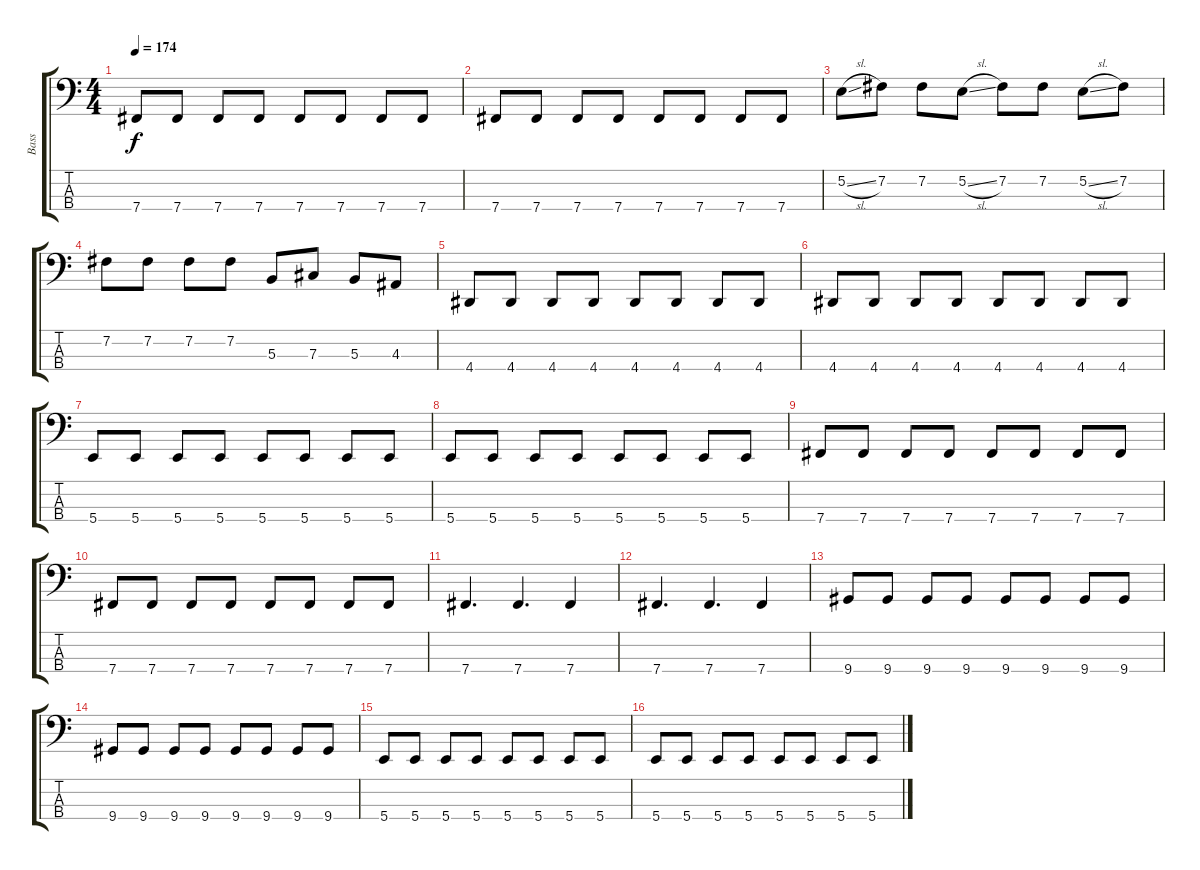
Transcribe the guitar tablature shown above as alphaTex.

\track ("Bass" "Bass") {instrument electricbassfinger}
\staff {score tabs}
\tuning (E2 B1 Gb1 B0) {hide}
\ts (4 4)
\tempo 174
\clef f4
\ks c
7.4.8{dy f} 7.4.8 7.4.8 7.4.8 7.4.8 7.4.8 7.4.8 7.4.8 |
7.4.8 7.4.8 7.4.8 7.4.8 7.4.8 7.4.8 7.4.8 7.4.8 |
5.2{sl}.8 7.2.8 7.2.8 5.2{sl}.8 7.2.8 7.2.8 5.2{sl}.8 7.2.8 |
7.2.8 7.2.8 7.2.8 7.2.8 5.3.8 7.3.8 5.3.8 4.3.8 |
4.4.8 4.4.8 4.4.8 4.4.8 4.4.8 4.4.8 4.4.8 4.4.8 |
4.4.8 4.4.8 4.4.8 4.4.8 4.4.8 4.4.8 4.4.8 4.4.8 |
5.4.8 5.4.8 5.4.8 5.4.8 5.4.8 5.4.8 5.4.8 5.4.8 |
5.4.8 5.4.8 5.4.8 5.4.8 5.4.8 5.4.8 5.4.8 5.4.8 |
7.4.8 7.4.8 7.4.8 7.4.8 7.4.8 7.4.8 7.4.8 7.4.8 |
7.4.8 7.4.8 7.4.8 7.4.8 7.4.8 7.4.8 7.4.8 7.4.8 |
7.4.4{d} 7.4.4{d} 7.4.4 |
7.4.4{d} 7.4.4{d} 7.4.4 |
9.4.8 9.4.8 9.4.8 9.4.8 9.4.8 9.4.8 9.4.8 9.4.8 |
9.4.8 9.4.8 9.4.8 9.4.8 9.4.8 9.4.8 9.4.8 9.4.8 |
5.4.8 5.4.8 5.4.8 5.4.8 5.4.8 5.4.8 5.4.8 5.4.8 |
5.4.8 5.4.8 5.4.8 5.4.8 5.4.8 5.4.8 5.4.8 5.4.8
